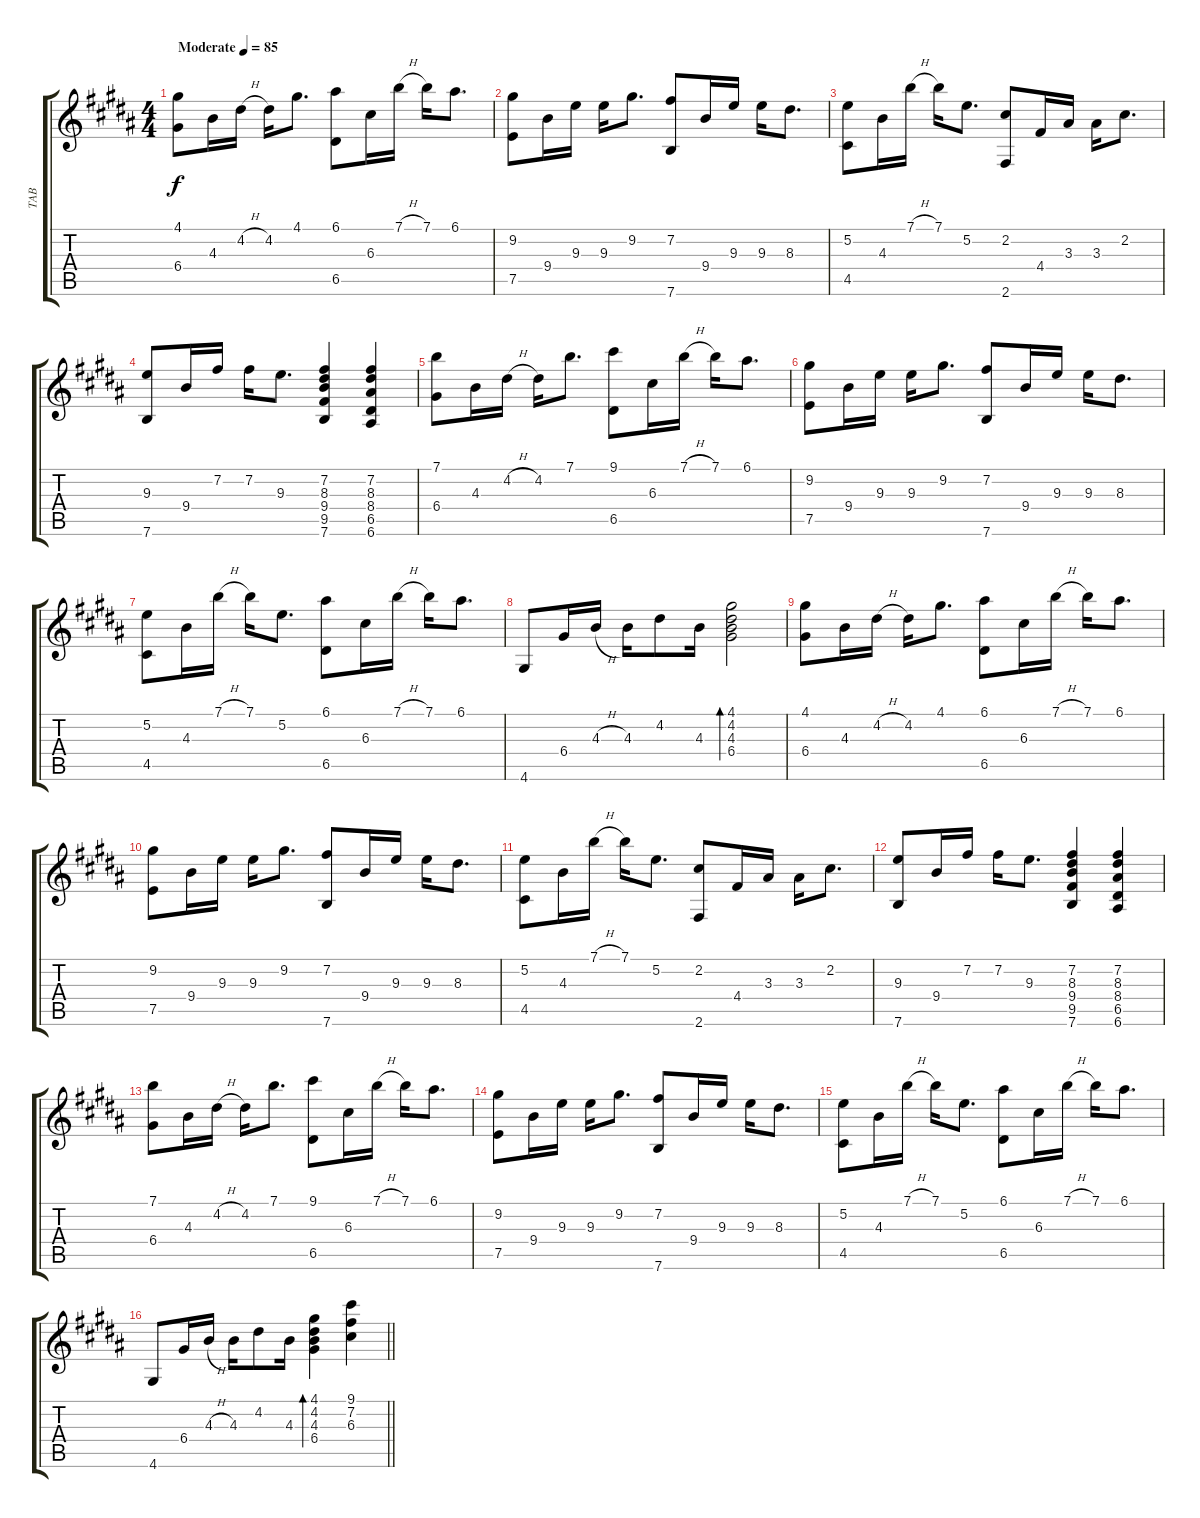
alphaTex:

\track ("TAB" "TAB") {instrument acousticguitarsteel}
\staff {score tabs}
\tuning (E4 B3 G3 D3 A2 E2) {hide}
\ts (4 4)
\tempo (85 "Moderate")
\clef g2
\ks g#minor
(4.1 6.4).8{dy f instrument acousticguitarsteel} 4.3.16 4.2{h}.16 4.2.16 4.1.8{d} (6.1 6.5).8 6.3.16 7.1{h}.16 7.1.16 6.1.8{d} |
(9.2 7.5).8 9.4.16 9.3.16 9.3.16 9.2.8{d} (7.2 7.6).8 9.4.16 9.3.16 9.3.16 8.3.8{d} |
(5.2 4.5).8 4.3.16 7.1{h}.16 7.1.16 5.2.8{d} (2.2 2.6).8 4.4.16 3.3.16 3.3.16 2.2.8{d} |
(9.3 7.6).8 9.4.16 7.2.16 7.2.16 9.3.8{d} (7.2 8.3 9.4 9.5 7.6).4 (7.2 8.3 8.4 6.5 6.6).4 |
(7.1 6.4).8 4.3.16 4.2{h}.16 4.2.16 7.1.8{d} (9.1 6.5).8 6.3.16 7.1{h}.16 7.1.16 6.1.8{d} |
(9.2 7.5).8 9.4.16 9.3.16 9.3.16 9.2.8{d} (7.2 7.6).8 9.4.16 9.3.16 9.3.16 8.3.8{d} |
(5.2 4.5).8 4.3.16 7.1{h}.16 7.1.16 5.2.8{d} (6.1 6.5).8 6.3.16 7.1{h}.16 7.1.16 6.1.8{d} |
4.6.8 6.4.16 4.3{h}.16 4.3.16 4.2.8 4.3.16 (4.1 4.2 4.3 6.4).2{bd 240} |
(4.1 6.4).8 4.3.16 4.2{h}.16 4.2.16 4.1.8{d} (6.1 6.5).8 6.3.16 7.1{h}.16 7.1.16 6.1.8{d} |
(9.2 7.5).8 9.4.16 9.3.16 9.3.16 9.2.8{d} (7.2 7.6).8 9.4.16 9.3.16 9.3.16 8.3.8{d} |
(5.2 4.5).8 4.3.16 7.1{h}.16 7.1.16 5.2.8{d} (2.2 2.6).8 4.4.16 3.3.16 3.3.16 2.2.8{d} |
(9.3 7.6).8 9.4.16 7.2.16 7.2.16 9.3.8{d} (7.2 8.3 9.4 9.5 7.6).4 (7.2 8.3 8.4 6.5 6.6).4 |
(7.1 6.4).8 4.3.16 4.2{h}.16 4.2.16 7.1.8{d} (9.1 6.5).8 6.3.16 7.1{h}.16 7.1.16 6.1.8{d} |
(9.2 7.5).8 9.4.16 9.3.16 9.3.16 9.2.8{d} (7.2 7.6).8 9.4.16 9.3.16 9.3.16 8.3.8{d} |
(5.2 4.5).8 4.3.16 7.1{h}.16 7.1.16 5.2.8{d} (6.1 6.5).8 6.3.16 7.1{h}.16 7.1.16 6.1.8{d} |
\barLineRight lightlight
4.6.8 6.4.16 4.3{h}.16 4.3.16 4.2.8 4.3.16 (4.1 4.2 4.3 6.4).4{bd 240} (9.1 7.2 6.3).4
